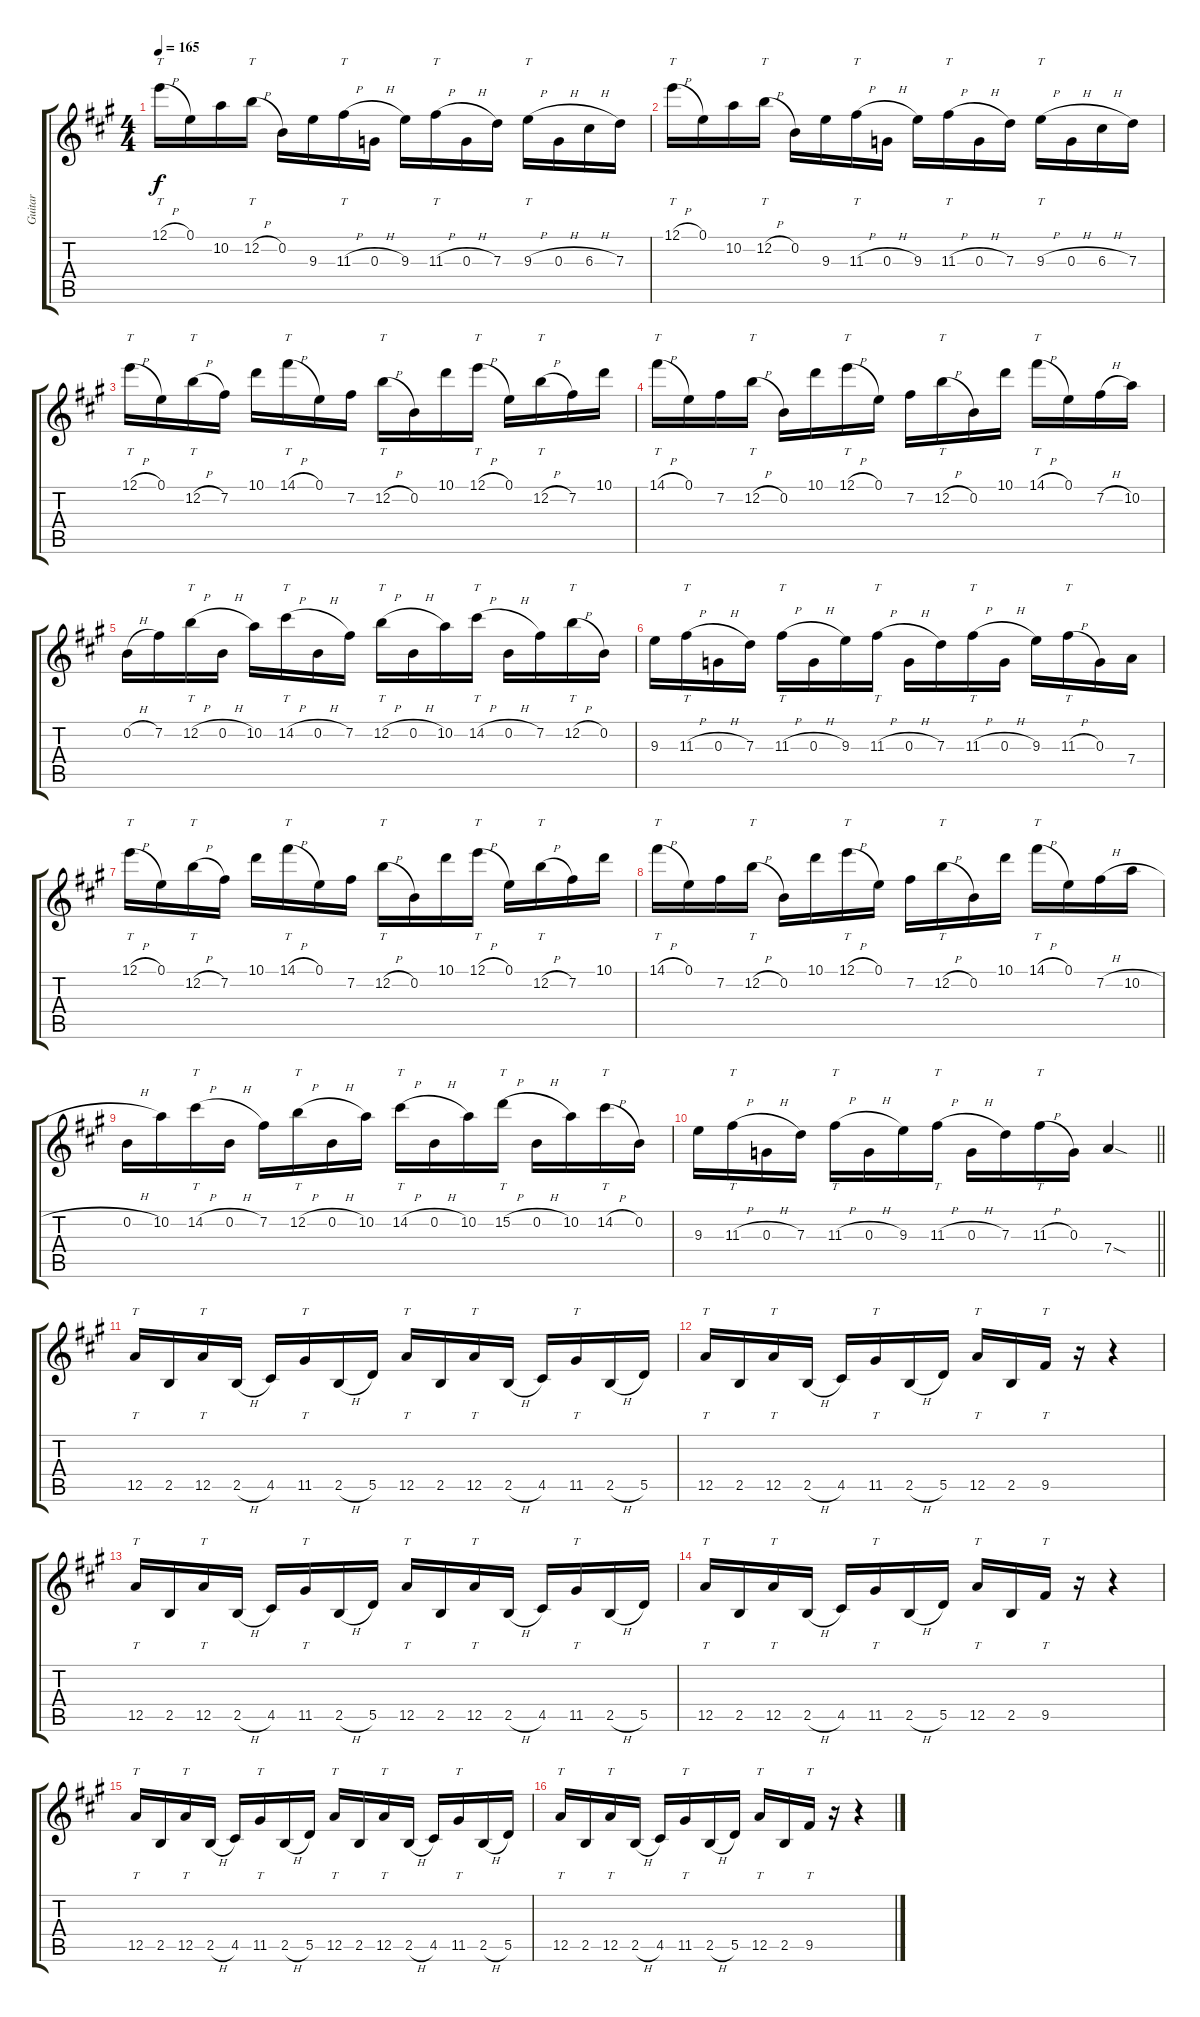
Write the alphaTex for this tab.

\track ("Guitar" "Guitar") {instrument distortionguitar}
\staff {score tabs}
\tuning (E4 B3 G3 D3 A2 E2) {hide}
\ts (4 4)
\tempo 165
\clef g2
\ks a
12.1{h}.16{tt dy f} 0.1.16 10.2.16 12.2{h}.16{tt} 0.2.16 9.3.16 11.3{h}.16{tt} 0.3{h}.16 9.3.16 11.3{h}.16{tt} 0.3{h}.16 7.3.16 9.3{h}.16{tt} 0.3{h}.16 6.3{h}.16 7.3.16 |
12.1{h}.16{tt} 0.1.16 10.2.16 12.2{h}.16{tt} 0.2.16 9.3.16 11.3{h}.16{tt} 0.3{h}.16 9.3.16 11.3{h}.16{tt} 0.3{h}.16 7.3.16 9.3{h}.16{tt} 0.3{h}.16 6.3{h}.16 7.3.16 |
12.1{h}.16{tt} 0.1.16 12.2{h}.16{tt} 7.2.16 10.1.16 14.1{h}.16{tt} 0.1.16 7.2.16 12.2{h}.16{tt} 0.2.16 10.1.16 12.1{h}.16{tt} 0.1.16 12.2{h}.16{tt} 7.2.16 10.1.16 |
14.1{h}.16{tt} 0.1.16 7.2.16 12.2{h}.16{tt} 0.2.16 10.1.16 12.1{h}.16{tt} 0.1.16 7.2.16 12.2{h}.16{tt} 0.2.16 10.1.16 14.1{h}.16{tt} 0.1.16 7.2{h}.16 10.2.16 |
0.2{h}.16 7.2.16 12.2{h}.16{tt} 0.2{h}.16 10.2.16 14.2{h}.16{tt} 0.2{h}.16 7.2.16 12.2{h}.16{tt} 0.2{h}.16 10.2.16 14.2{h}.16{tt} 0.2{h}.16 7.2.16 12.2{h}.16{tt} 0.2.16 |
9.3.16 11.3{h}.16{tt} 0.3{h}.16 7.3.16 11.3{h}.16{tt} 0.3{h}.16 9.3.16 11.3{h}.16{tt} 0.3{h}.16 7.3.16 11.3{h}.16{tt} 0.3{h}.16 9.3.16 11.3{h}.16{tt} 0.3.16 7.4.16 |
12.1{h}.16{tt} 0.1.16 12.2{h}.16{tt} 7.2.16 10.1.16 14.1{h}.16{tt} 0.1.16 7.2.16 12.2{h}.16{tt} 0.2.16 10.1.16 12.1{h}.16{tt} 0.1.16 12.2{h}.16{tt} 7.2.16 10.1.16 |
14.1{h}.16{tt} 0.1.16 7.2.16 12.2{h}.16{tt} 0.2.16 10.1.16 12.1{h}.16{tt} 0.1.16 7.2.16 12.2{h}.16{tt} 0.2.16 10.1.16 14.1{h}.16{tt} 0.1.16 7.2{h}.16 10.2{h}.16 |
0.2{h}.16 10.2.16 14.2{h}.16{tt} 0.2{h}.16 7.2.16 12.2{h}.16{tt} 0.2{h}.16 10.2.16 14.2{h}.16{tt} 0.2{h}.16 10.2.16 15.2{h}.16{tt} 0.2{h}.16 10.2.16 14.2{h}.16{tt} 0.2.16 |
\barLineRight lightlight
9.3.16 11.3{h}.16{tt} 0.3{h}.16 7.3.16 11.3{h}.16{tt} 0.3{h}.16 9.3.16 11.3{h}.16{tt} 0.3{h}.16 7.3.16 11.3{h}.16{tt} 0.3.16 7.4{sod}.4 |
12.5.16{tt volume 14} 2.5.16 12.5.16{tt} 2.5{h}.16 4.5.16 11.5.16{tt} 2.5{h}.16 5.5.16 12.5.16{tt} 2.5.16 12.5.16{tt} 2.5{h}.16 4.5.16 11.5.16{tt} 2.5{h}.16 5.5.16 |
12.5.16{tt} 2.5.16 12.5.16{tt} 2.5{h}.16 4.5.16 11.5.16{tt} 2.5{h}.16 5.5.16 12.5.16{tt} 2.5.16 9.5.16{tt} r.16 r.4 |
12.5.16{tt} 2.5.16 12.5.16{tt} 2.5{h}.16 4.5.16 11.5.16{tt} 2.5{h}.16 5.5.16 12.5.16{tt} 2.5.16 12.5.16{tt} 2.5{h}.16 4.5.16 11.5.16{tt} 2.5{h}.16 5.5.16 |
12.5.16{tt} 2.5.16 12.5.16{tt} 2.5{h}.16 4.5.16 11.5.16{tt} 2.5{h}.16 5.5.16 12.5.16{tt} 2.5.16 9.5.16{tt} r.16 r.4 |
12.5.16{tt} 2.5.16 12.5.16{tt} 2.5{h}.16 4.5.16 11.5.16{tt} 2.5{h}.16 5.5.16 12.5.16{tt} 2.5.16 12.5.16{tt} 2.5{h}.16 4.5.16 11.5.16{tt} 2.5{h}.16 5.5.16 |
12.5.16{tt} 2.5.16 12.5.16{tt} 2.5{h}.16 4.5.16 11.5.16{tt} 2.5{h}.16 5.5.16 12.5.16{tt} 2.5.16 9.5.16{tt} r.16 r.4
